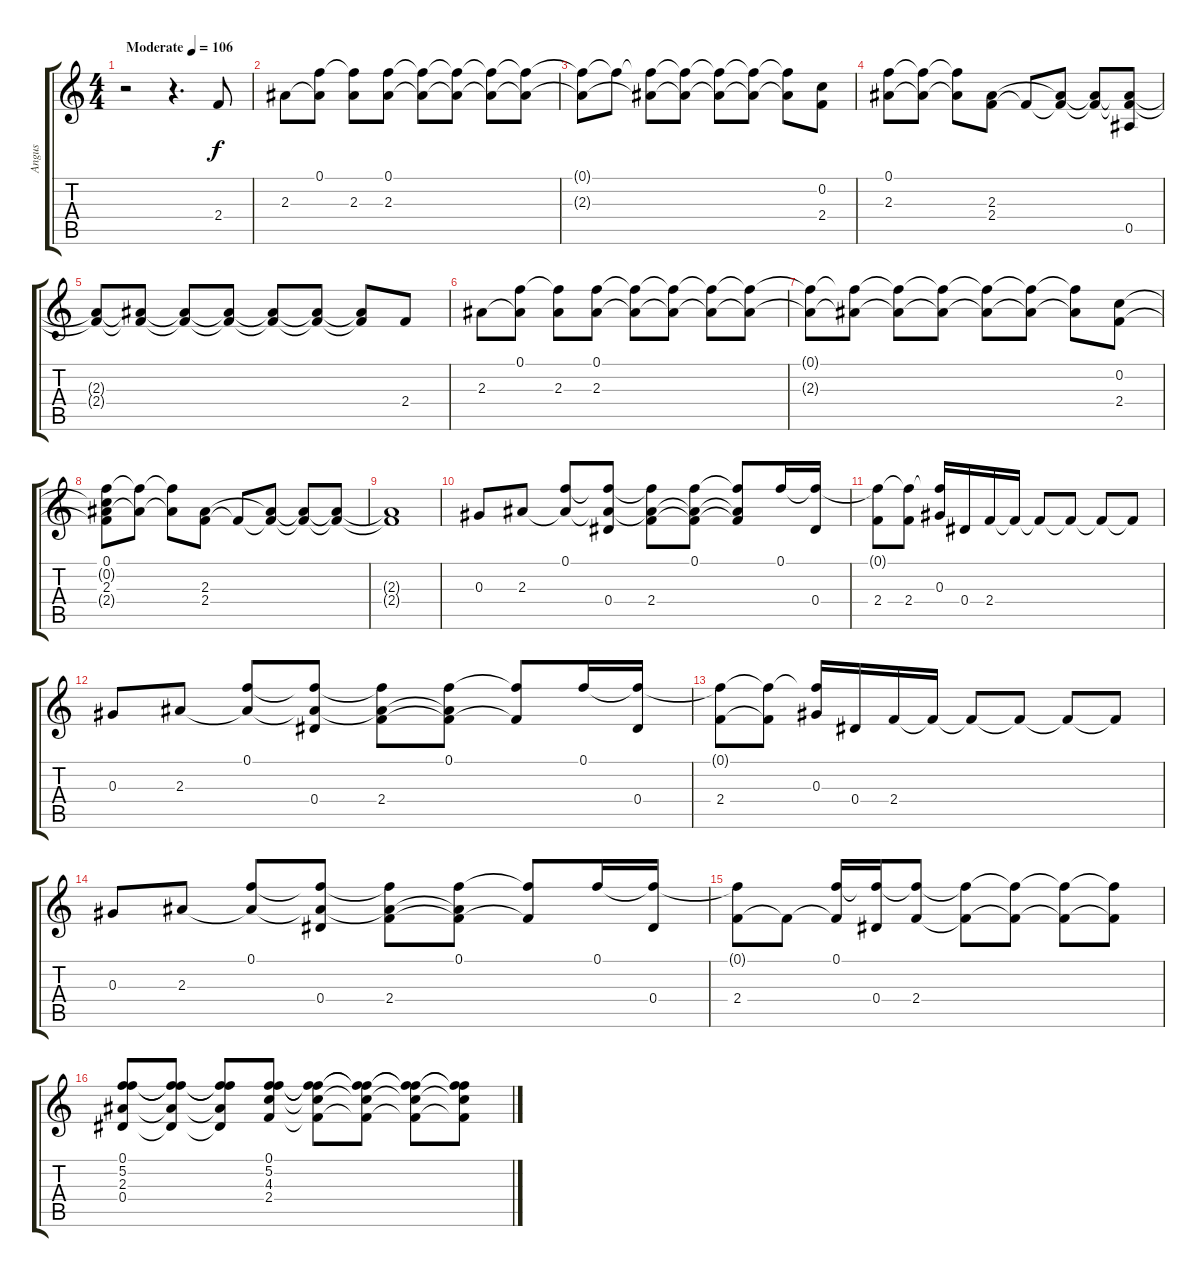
\track ("Angus" "Angus") {instrument overdrivenguitar}
\staff {score tabs}
\tuning (F4 C4 Ab3 Eb3 Bb2 F2) {hide}
\ts (4 4)
\tempo (106 "Moderate")
\clef g2
\ks c
r.2{dy f instrument overdrivenguitar} r.4{d} 2.4.8 |
2.3.8 (0.1 2.3{t}).8 (0.1{t} 2.3).8 (0.1 2.3).8 (0.1{t} 2.3{t}).8 (0.1{t} 2.3{t}).8 (0.1{t} 2.3{t}).8 (0.1{t} 2.3{t}).8 |
(0.1{t} 2.3{t}).8 0.1{t}.8 (0.1{t} 2.3{t}).8 (0.1{t} 2.3{t}).8 (0.1{t} 2.3{t}).8 (0.1{t} 2.3{t}).8 (0.1{t} 2.3{t}).8 (0.2 2.4).8 |
(0.1 2.3).8 (0.1{t} 2.3{t}).8 (0.1{t} 2.3{t}).8 (2.3 2.4).8 2.4{t}.8 (2.3{t} 2.4{t}).8 (2.3{t} 2.4{t}).8 (2.3{t} 2.4{t} 0.5).8 |
(2.3{t} 2.4{t}).8 (2.3{t} 2.4{t}).8 (2.3{t} 2.4{t}).8 (2.3{t} 2.4{t}).8 (2.3{t} 2.4{t}).8 (2.3{t} 2.4{t}).8 (2.3{t} 2.4{t}).8 2.4.8 |
2.3.8 (0.1 2.3{t}).8 (0.1{t} 2.3).8 (0.1 2.3).8 (0.1{t} 2.3{t}).8 (0.1{t} 2.3{t}).8 (0.1{t} 2.3{t}).8 (0.1{t} 2.3{t}).8 |
(0.1{t} 2.3{t}).8 (0.1{t} 2.3{t}).8 (0.1{t} 2.3{t}).8 (0.1{t} 2.3{t}).8 (0.1{t} 2.3{t}).8 (0.1{t} 2.3{t}).8 (0.1{t} 2.3{t}).8 (0.2 2.4).8 |
(0.1 0.2{t} 2.3 2.4{t}).8 (0.1{t} 2.3{t}).8 (0.1{t} 2.3{t}).8 (2.3 2.4).8 2.4{t}.8 (2.3{t} 2.4{t}).8 (2.3{t} 2.4{t}).8 (2.3{t} 2.4{t}).8 |
(2.3{t} 2.4{t}).1 |
0.3.8 2.3.8 (0.1 2.3{t}).8 (0.1{t} 2.3{t} 0.4).8 (0.1{t} 2.3{t} 2.4).8 (0.1 2.3{t} 2.4{t}).8 (0.1{t} 2.3{t} 2.4{t}).8 0.1.16 (0.1{t} 0.4).16 |
(0.1{t} 2.4).8 (0.1{t} 2.4).8 (0.1{t} 0.3).16 0.4.16 2.4.16 2.4{t}.16 2.4{t}.8 2.4{t}.8 2.4{t}.8 2.4{t}.8 |
0.3.8 2.3.8 (0.1 2.3{t}).8 (0.1{t} 2.3{t} 0.4).8 (0.1{t} 2.3{t} 2.4).8 (0.1 2.3{t} 2.4{t}).8 (0.1{t} 2.4{t}).8 0.1.16 (0.1{t} 0.4).16 |
(0.1{t} 2.4).8 (0.1{t} 2.4{t}).8 (0.1{t} 0.3).16 0.4.16 2.4.16 2.4{t}.16 2.4{t}.8 2.4{t}.8 2.4{t}.8 2.4{t}.8 |
0.3.8 2.3.8 (0.1 2.3{t}).8 (0.1{t} 2.3{t} 0.4).8 (0.1{t} 2.3{t} 2.4).8 (0.1 2.3{t} 2.4{t}).8 (0.1{t} 2.4{t}).8 0.1.16 (0.1{t} 0.4).16 |
(0.1{t} 2.4).8 2.4{t}.8 (0.1 2.4{t}).16 (0.1{t} 0.4).16 (0.1{t} 2.4).8 (0.1{t} 2.4{t}).8 (0.1{t} 2.4{t}).8 (0.1{t} 2.4{t}).8 (0.1{t} 2.4{t}).8 |
(0.1 5.2 2.3 0.4).8 (0.1{t} 5.2{t} 2.3{t} 0.4{t}).8 (0.1{t} 5.2{t} 2.3{t} 0.4{t}).8 (0.1 5.2 4.3 2.4).8 (0.1{t} 5.2{t} 4.3{t} 2.4{t}).8 (0.1{t} 5.2{t} 4.3{t} 2.4{t}).8 (0.1{t} 5.2{t} 4.3{t} 2.4{t}).8 (0.1{t} 5.2{t} 4.3{t} 2.4{t}).8
